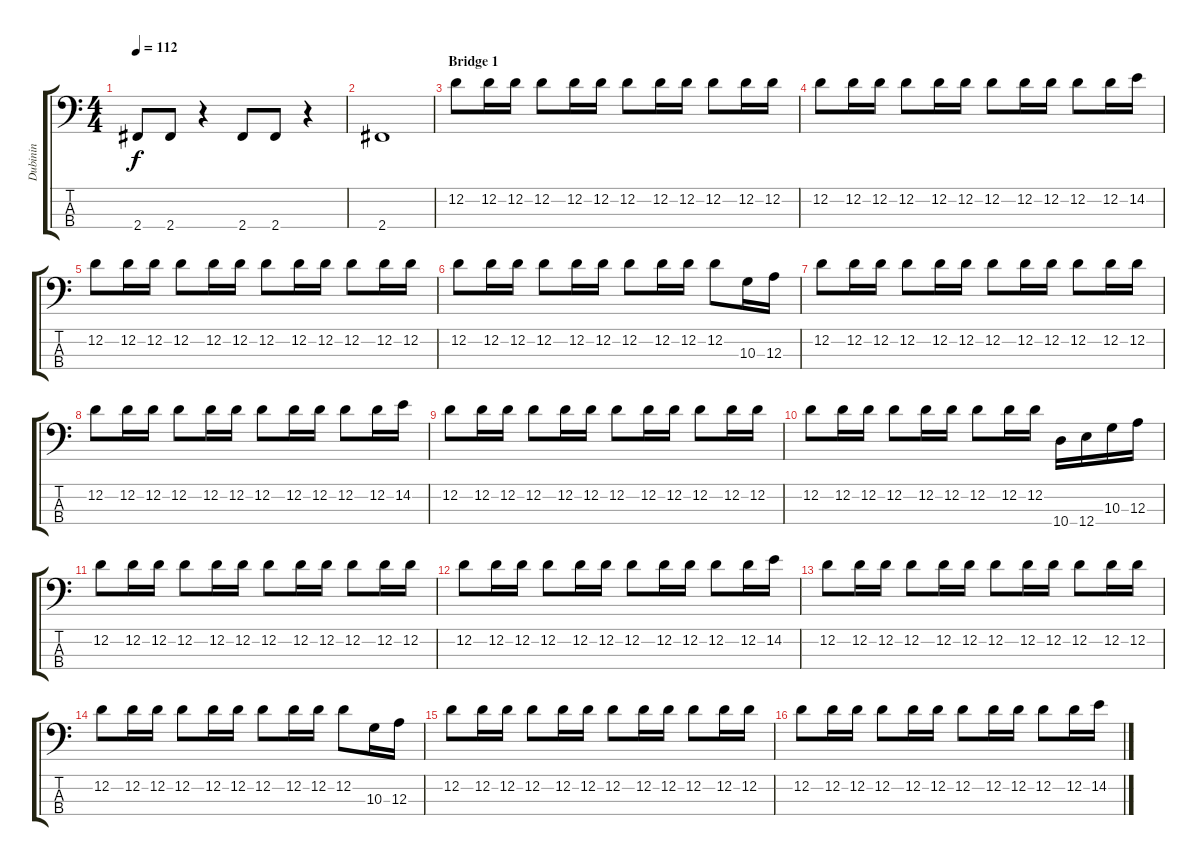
\track ("Dubinin" "Dubinin") {instrument electricbassfinger}
\staff {score tabs}
\tuning (G2 D2 A1 E1) {hide}
\ts (4 4)
\tempo 112
\clef f4
\ks c
2.4.8{dy f} 2.4.8 r.4 2.4.8 2.4.8 r.4 |
2.4.1 |
\section ("" "Bridge 1")
12.2.8 12.2.16 12.2.16 12.2.8 12.2.16 12.2.16 12.2.8 12.2.16 12.2.16 12.2.8 12.2.16 12.2.16 |
12.2.8 12.2.16 12.2.16 12.2.8 12.2.16 12.2.16 12.2.8 12.2.16 12.2.16 12.2.8 12.2.16 14.2.16 |
12.2.8 12.2.16 12.2.16 12.2.8 12.2.16 12.2.16 12.2.8 12.2.16 12.2.16 12.2.8 12.2.16 12.2.16 |
12.2.8 12.2.16 12.2.16 12.2.8 12.2.16 12.2.16 12.2.8 12.2.16 12.2.16 12.2.8 10.3.16 12.3.16 |
12.2.8 12.2.16 12.2.16 12.2.8 12.2.16 12.2.16 12.2.8 12.2.16 12.2.16 12.2.8 12.2.16 12.2.16 |
12.2.8 12.2.16 12.2.16 12.2.8 12.2.16 12.2.16 12.2.8 12.2.16 12.2.16 12.2.8 12.2.16 14.2.16 |
12.2.8 12.2.16 12.2.16 12.2.8 12.2.16 12.2.16 12.2.8 12.2.16 12.2.16 12.2.8 12.2.16 12.2.16 |
12.2.8 12.2.16 12.2.16 12.2.8 12.2.16 12.2.16 12.2.8 12.2.16 12.2.16 10.4.16 12.4.16 10.3.16 12.3.16 |
12.2.8 12.2.16 12.2.16 12.2.8 12.2.16 12.2.16 12.2.8 12.2.16 12.2.16 12.2.8 12.2.16 12.2.16 |
12.2.8 12.2.16 12.2.16 12.2.8 12.2.16 12.2.16 12.2.8 12.2.16 12.2.16 12.2.8 12.2.16 14.2.16 |
12.2.8 12.2.16 12.2.16 12.2.8 12.2.16 12.2.16 12.2.8 12.2.16 12.2.16 12.2.8 12.2.16 12.2.16 |
12.2.8 12.2.16 12.2.16 12.2.8 12.2.16 12.2.16 12.2.8 12.2.16 12.2.16 12.2.8 10.3.16 12.3.16 |
12.2.8 12.2.16 12.2.16 12.2.8 12.2.16 12.2.16 12.2.8 12.2.16 12.2.16 12.2.8 12.2.16 12.2.16 |
12.2.8 12.2.16 12.2.16 12.2.8 12.2.16 12.2.16 12.2.8 12.2.16 12.2.16 12.2.8 12.2.16 14.2.16
